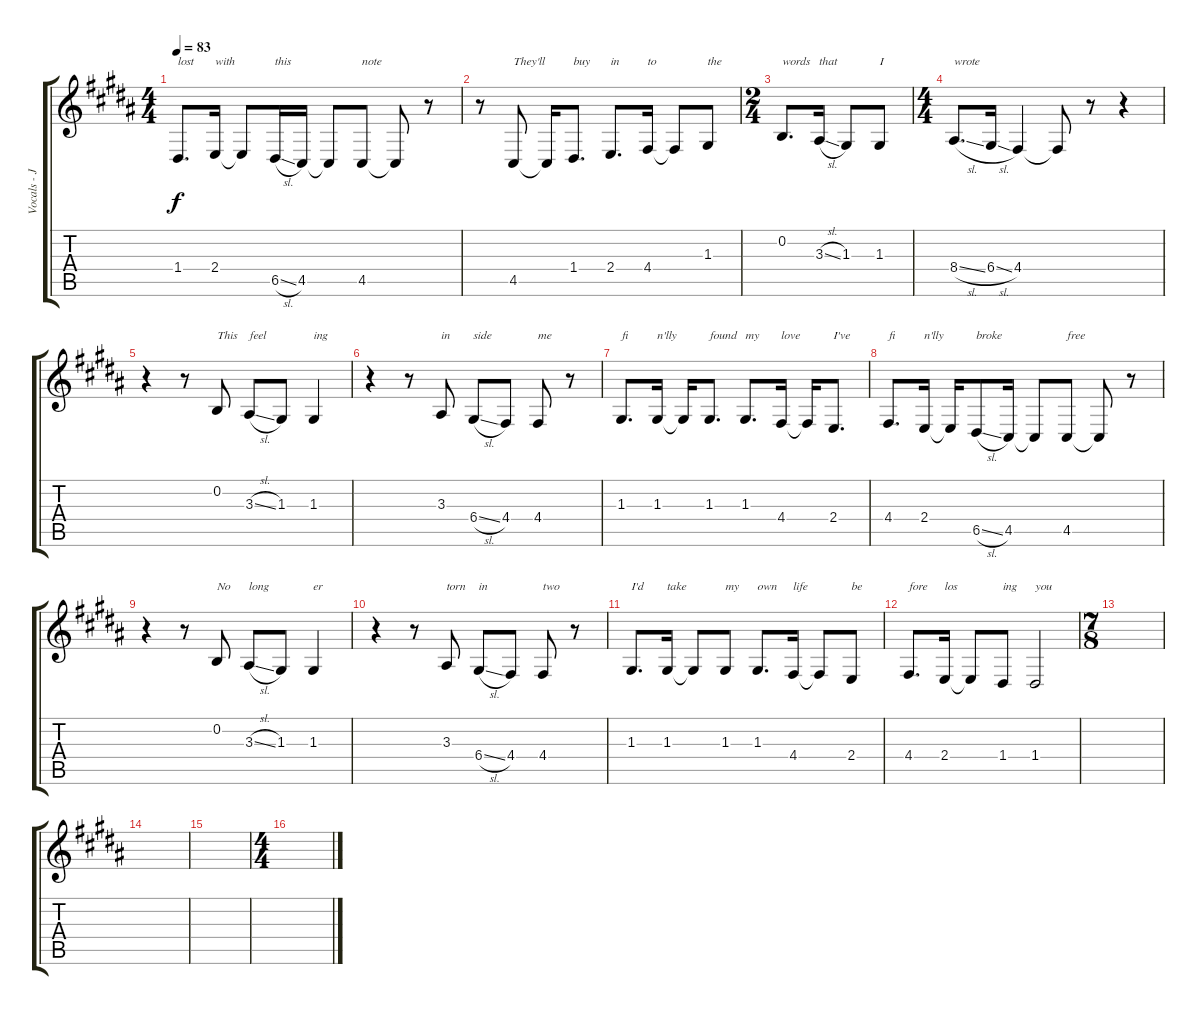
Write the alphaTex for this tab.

\track ("Vocals - James LaBrie" "Vocals - J") {instrument bassoon}
\staff {score tabs}
\tuning (E4 B3 G3 D3 A2 E2) {hide}
\ts (4 4)
\tempo 83
\clef g2
\ks b
1.4.8{d txt "lost" dy f} 2.4.16{txt "with"} 2.4{t}.8 6.5{sl}.16{txt "this"} 4.5.16 4.5{t}.8 4.5.8{txt "note"} 4.5{t}.8 r.8 |
r.8 4.5.8{txt "They'll"} 4.5{t}.16 1.4.8{d txt "buy"} 2.4.8{d txt "in"} 4.4.16{txt "to"} 4.4{t}.8 1.3.8{txt "the"} |
\ts (2 4)
0.2.8{d txt "words"} 3.3{sl}.16{txt "that"} 1.3.8 1.3.8{txt "I"} |
\ts (4 4)
8.4{sl}.8{d txt "wrote"} 6.4{sl}.16 4.4.4 4.4{t}.8 r.8 r.4 |
r.4 r.8 0.2.8{txt "This"} 3.3{sl}.8{txt "feel"} 1.3.8 1.3.4{txt "ing"} |
r.4 r.8 3.3.8{txt "in"} 6.4{sl}.8{txt "side"} 4.4.8 4.4.8{txt "me"} r.8 |
1.3.8{d txt "fi"} 1.3.16{txt "n'lly"} 1.3{t}.16 1.3.8{d txt "found"} 1.3.8{d txt "my"} 4.4.16{txt "love"} 4.4{t}.16 2.4.8{d txt "I've"} |
4.4.8{d txt "fi"} 2.4.16{txt "n'lly"} 2.4{t}.16 6.5{sl}.8{txt "broke"} 4.5.16 4.5{t}.8 4.5.8{txt "free"} 4.5{t}.8 r.8 |
r.4 r.8 0.2.8{txt "No"} 3.3{sl}.8{txt "long"} 1.3.8 1.3.4{txt "er"} |
r.4 r.8 3.3.8{txt "torn"} 6.4{sl}.8{txt "in"} 4.4.8 4.4.8{txt "two"} r.8 |
1.3.8{d txt "I'd"} 1.3.16{txt "take"} 1.3{t}.8 1.3.8{txt "my"} 1.3.8{d txt "own"} 4.4.16{txt "life"} 4.4{t}.8 2.4.8{txt "be"} |
4.4.8{d txt "fore"} 2.4.16{txt "los"} 2.4{t}.8 1.4.8{txt "ing"} 1.4.2{txt "you"} |
\ts (7 8)
|
|
|
\ts (4 4)
